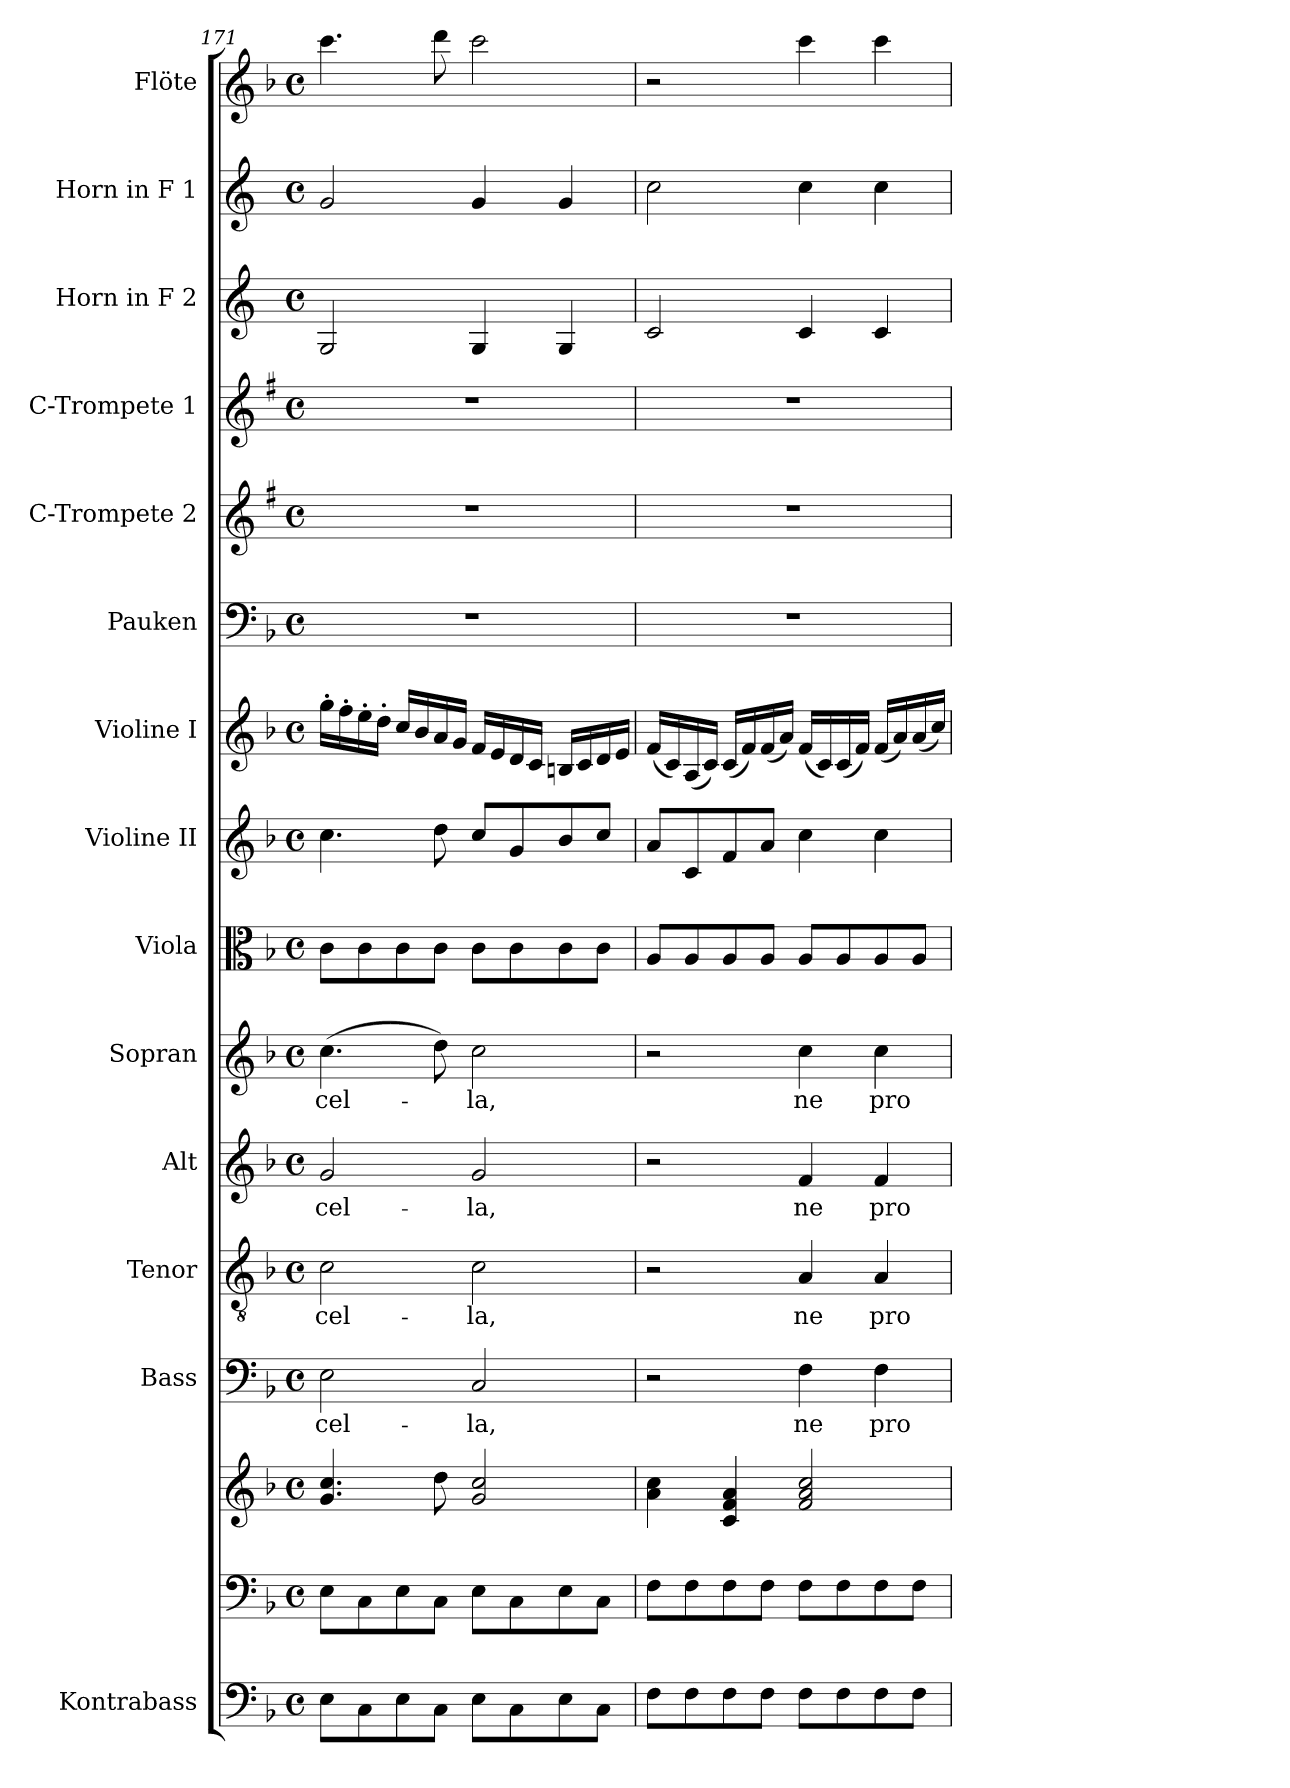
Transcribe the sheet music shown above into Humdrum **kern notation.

**kern	**kern	**kern	**kern	**text	**kern	**text	**kern	**text	**kern	**text	**kern	**kern	**kern	**kern	**kern	**kern	**kern	**kern	**kern
*part15	*part14	*part14	*part13	*part13	*part12	*part12	*part11	*part11	*part10	*part10	*part9	*part8	*part7	*part6	*part5	*part4	*part3	*part2	*part1
*staff16	*staff15	*staff14	*staff13	*staff13	*staff12	*staff12	*staff11	*staff11	*staff10	*staff10	*staff9	*staff8	*staff7	*staff6	*staff5	*staff4	*staff3	*staff2	*staff1
*I"Kontrabass	*	*	*I"Bass	*	*I"Tenor	*	*I"Alt	*	*I"Sopran	*	*I"Viola	*I"Violine II	*I"Violine I	*I"Pauken	*I"C-Trompete 2	*I"C-Trompete 1	*I"Horn in F 2	*I"Horn in F 1	*I"Flöte
*I'Kb.	*	*	*I'B.	*	*I'T.	*	*I'A.	*	*I'S.	*	*I'Vla.	*I'Vl. II	*I'Vl. I	*I'Pk.	*I'C Trp. 2	*I'C Trp. 1	*	*	*I'Fl.
*clefF4	*clefF4	*clefG2	*clefF4	*	*clefGv2	*	*clefG2	*	*clefG2	*	*clefC3	*clefG2	*clefG2	*clefF4	*clefG2	*clefG2	*clefG2	*clefG2	*clefG2
*ITrd7c12	*	*	*	*	*	*	*	*	*	*	*	*	*	*	*ITrd1c2	*ITrd1c2	*ITrd4c7	*ITrd4c7	*
*k[b-]	*k[b-]	*k[b-]	*k[b-]	*	*k[b-]	*	*k[b-]	*	*k[b-]	*	*k[b-]	*k[b-]	*k[b-]	*k[b-]	*k[b-]	*k[b-]	*k[b-]	*k[b-]	*k[b-]
*F:	*F:	*F:	*F:	*	*F:	*	*F:	*	*F:	*	*F:	*F:	*F:	*F:	*F:	*F:	*F:	*F:	*F:
*M4/4	*M4/4	*M4/4	*M4/4	*	*M4/4	*	*M4/4	*	*M4/4	*	*M4/4	*M4/4	*M4/4	*M4/4	*M4/4	*M4/4	*M4/4	*M4/4	*M4/4
*met(c)	*met(c)	*met(c)	*met(c)	*	*met(c)	*	*met(c)	*	*met(c)	*	*met(c)	*met(c)	*met(c)	*met(c)	*met(c)	*met(c)	*met(c)	*met(c)	*met(c)
=171	=171	=171	=171	=171	=171	=171	=171	=171	=171	=171	=171	=171	=171	=171	=171	=171	=171	=171	=171
!	!	!	!	!LO:LY:b	!	!LO:LY:b	!	!LO:LY:b	!	!LO:LY:b	!	!	!	!	!	!	!	!	!
8EE\L	8E\L	4.g/ 4.cc/	2E\	-cel-	2c\	-cel-	2g/	-cel-	(>4.cc\	-cel-	8c\L	4.cc\	16gg'>\LL	1r	1r	1r	2C/	2c/	4.ccc\
.	.	.	.	.	.	.	.	.	.	.	.	.	16ff'>\	.	.	.	.	.	.
8CC\	8C\	.	.	.	.	.	.	.	.	.	8c\	.	16ee'>\	.	.	.	.	.	.
.	.	.	.	.	.	.	.	.	.	.	.	.	16dd'>\JJ	.	.	.	.	.	.
8EE\	8E\	.	.	.	.	.	.	.	.	.	8c\	.	16cc/LL	.	.	.	.	.	.
.	.	.	.	.	.	.	.	.	.	.	.	.	16b-/	.	.	.	.	.	.
8CC\J	8C\J	8dd\	.	.	.	.	.	.	8dd\)	.	8c\J	8dd\	16a/	.	.	.	.	.	8ddd\
.	.	.	.	.	.	.	.	.	.	.	.	.	16g/JJ	.	.	.	.	.	.
!	!	!	!	!LO:LY:b	!	!LO:LY:b	!	!LO:LY:b	!	!LO:LY:b	!	!	!	!	!	!	!	!	!
8EE\L	8E\L	2g/ 2cc/	2C/	-la,	2c\	-la,	2g/	-la,	2cc\	-la,	8c\L	8cc/L	16f/LL	.	.	.	4C/	4c/	2ccc\
.	.	.	.	.	.	.	.	.	.	.	.	.	16e/	.	.	.	.	.	.
8CC\	8C\	.	.	.	.	.	.	.	.	.	8c\	8g/	16d/	.	.	.	.	.	.
.	.	.	.	.	.	.	.	.	.	.	.	.	16c/JJ	.	.	.	.	.	.
8EE\	8E\	.	.	.	.	.	.	.	.	.	8c\	8b-/	16Bn/LL	.	.	.	4C/	4c/	.
.	.	.	.	.	.	.	.	.	.	.	.	.	16c/	.	.	.	.	.	.
8CC\J	8C\J	.	.	.	.	.	.	.	.	.	8c\J	8cc/J	16d/	.	.	.	.	.	.
.	.	.	.	.	.	.	.	.	.	.	.	.	16e/JJ	.	.	.	.	.	.
!!LO:PB:g=z
=172	=172	=172	=172	=172	=172	=172	=172	=172	=172	=172	=172	=172	=172	=172	=172	=172	=172	=172	=172
8FF\L	8F\L	4a\ 4cc\	2r	.	2r	.	2r	.	2r	.	8A/L	8a/L	(<16f/LL	1r	1r	1r	2F/	2f\	2r
.	.	.	.	.	.	.	.	.	.	.	.	.	16c/)	.	.	.	.	.	.
8FF\	8F\	.	.	.	.	.	.	.	.	.	8A/	8c/	(<16A/	.	.	.	.	.	.
.	.	.	.	.	.	.	.	.	.	.	.	.	16c/JJ)	.	.	.	.	.	.
8FF\	8F\	4c/ 4f/ 4a/	.	.	.	.	.	.	.	.	8A/	8f/	(<16c/LL	.	.	.	.	.	.
.	.	.	.	.	.	.	.	.	.	.	.	.	16f/)	.	.	.	.	.	.
8FF\J	8F\J	.	.	.	.	.	.	.	.	.	8A/J	8a/J	(<16f/	.	.	.	.	.	.
.	.	.	.	.	.	.	.	.	.	.	.	.	16a/JJ)	.	.	.	.	.	.
!	!	!	!	!LO:LY:b	!	!LO:LY:b	!	!LO:LY:b	!	!LO:LY:b	!	!	!	!	!	!	!	!	!
8FF\L	8F\L	2f/ 2a/ 2cc/	4F\	ne	4A/	ne	4f/	ne	4cc\	ne	8A/L	4cc\	(<16f/LL	.	.	.	4F/	4f\	4ccc\
.	.	.	.	.	.	.	.	.	.	.	.	.	16c/)	.	.	.	.	.	.
8FF\	8F\	.	.	.	.	.	.	.	.	.	8A/	.	(<16c/	.	.	.	.	.	.
.	.	.	.	.	.	.	.	.	.	.	.	.	16f/JJ)	.	.	.	.	.	.
!	!	!	!	!LO:LY:b	!	!LO:LY:b	!	!LO:LY:b	!	!LO:LY:b	!	!	!	!	!	!	!	!	!
8FF\	8F\	.	4F\	pro-	4A/	pro-	4f/	pro-	4cc\	pro-	8A/	4cc\	(<16f/LL	.	.	.	4F/	4f\	4ccc\
.	.	.	.	.	.	.	.	.	.	.	.	.	16a/)	.	.	.	.	.	.
8FF\J	8F\J	.	.	.	.	.	.	.	.	.	8A/J	.	(<16a/	.	.	.	.	.	.
.	.	.	.	.	.	.	.	.	.	.	.	.	16cc/JJ)	.	.	.	.	.	.
=	=	=	=	=	=	=	=	=	=	=	=	=	=	=	=	=	=	=	=
*-	*-	*-	*-	*-	*-	*-	*-	*-	*-	*-	*-	*-	*-	*-	*-	*-	*-	*-	*-
